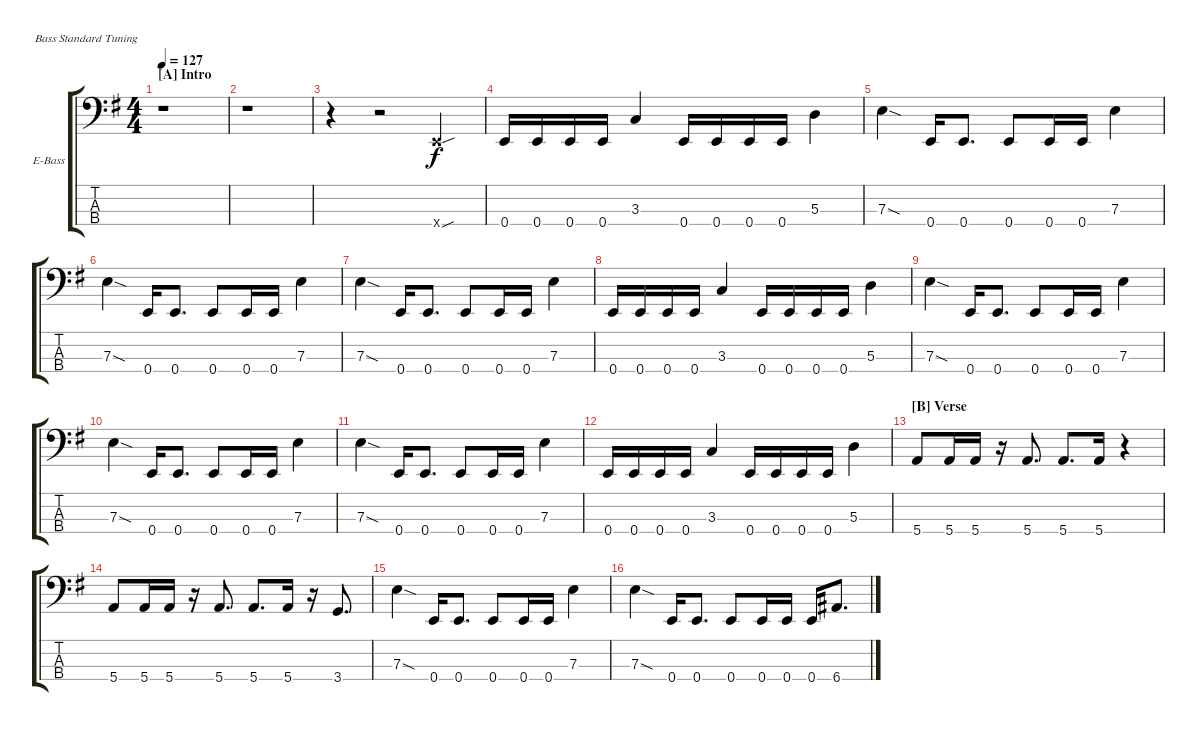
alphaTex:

\defaultSystemsLayout 4
\bracketExtendMode groupsimilarinstruments
\firstSystemTrackNameOrientation horizontal
\otherSystemsTrackNameOrientation horizontal
\track ("Bass" "E-Bass") {instrument electricbassfinger}
\staff {score tabs}
\tuning (G2 D2 A1 E1)
\ts (4 4)
\beaming (8 2 2 2 2)
\section ("A" "Intro")
\tempo 127
\clef f4
\scale
1.06936
\ks g
r.1{dy f instrument electricbassfinger} |
\scale
0.930643 r.1 |
\scale
1.03909 r.4 r.2 0.4{sou x}.4 |
\scale
0.960908 0.4.16 0.4.16 0.4.16 0.4.16 3.3.4 0.4.16 0.4.16 0.4.16 0.4.16 5.3.4 |
\scale
1.03909 7.3{sod}.4 0.4.16 0.4.8{d} 0.4.8 0.4.16 0.4.16 7.3.4 |
\scale
0.960908 7.3{sod}.4 0.4.16 0.4.8{d} 0.4.8 0.4.16 0.4.16 7.3.4 |
\scale
1.03909 7.3{sod}.4 0.4.16 0.4.8{d} 0.4.8 0.4.16 0.4.16 7.3.4 |
\scale
0.960908 0.4.16 0.4.16 0.4.16 0.4.16 3.3.4 0.4.16 0.4.16 0.4.16 0.4.16 5.3.4 |
\scale
1.03909 7.3{sod}.4 0.4.16 0.4.8{d} 0.4.8 0.4.16 0.4.16 7.3.4 |
\scale
0.960908 7.3{sod}.4 0.4.16 0.4.8{d} 0.4.8 0.4.16 0.4.16 7.3.4 |
\scale
1.03909 7.3{sod}.4 0.4.16 0.4.8{d} 0.4.8 0.4.16 0.4.16 7.3.4 |
\scale
0.960908 0.4.16 0.4.16 0.4.16 0.4.16 3.3.4 0.4.16 0.4.16 0.4.16 0.4.16 5.3.4 |
\section ("B" "Verse")
\scale
1.03909 5.4.8 5.4.16 5.4.16 r.16 5.4.8{d} 5.4.8{d} 5.4.16 r.4 |
\scale
0.960908 5.4.8 5.4.16 5.4.16 r.16 5.4.8{d} 5.4.8{d} 5.4.16 r.16 3.4.8{d} |
\scale
1.03909 7.3{sod}.4 0.4.16 0.4.8{d} 0.4.8 0.4.16 0.4.16 7.3.4 |
\scale
0.960908 7.3{sod}.4 0.4.16 0.4.8{d} 0.4.8 0.4.16 0.4.16 0.4.16 6.4.8{d}
